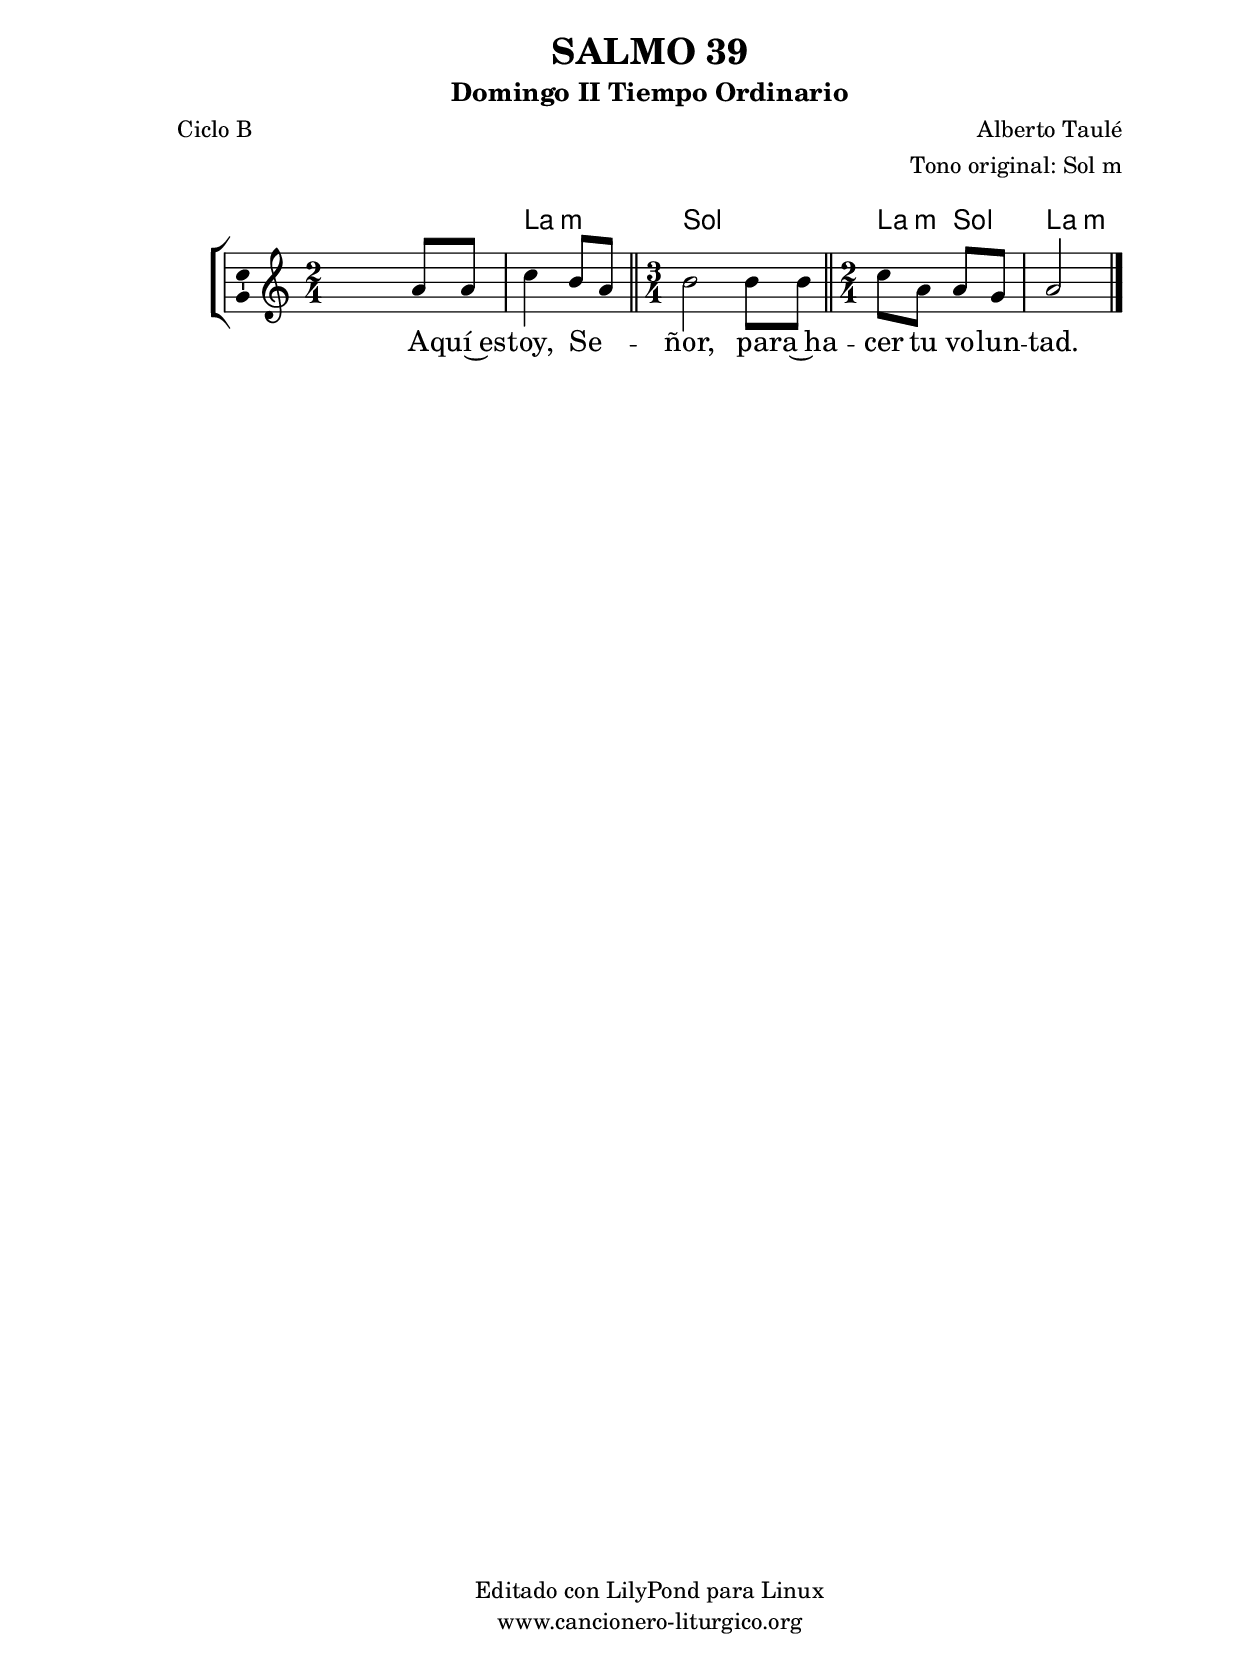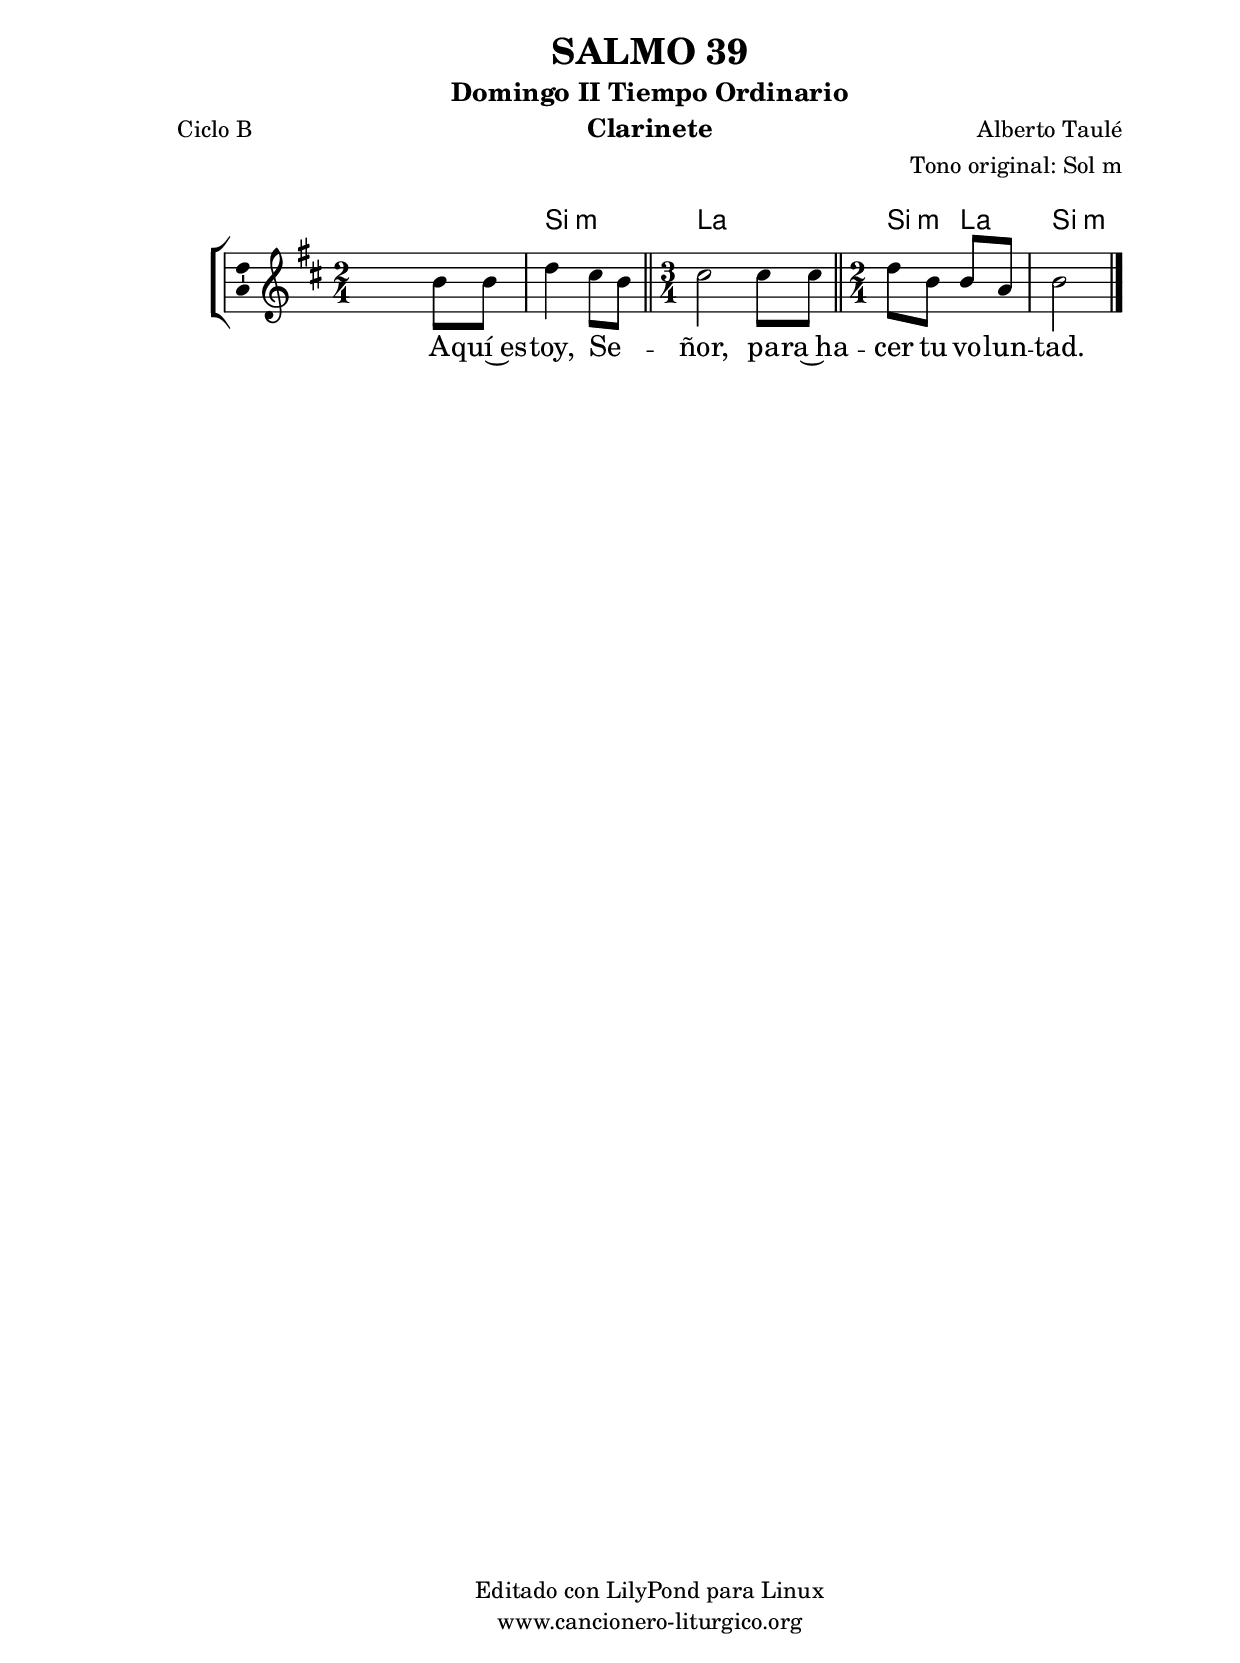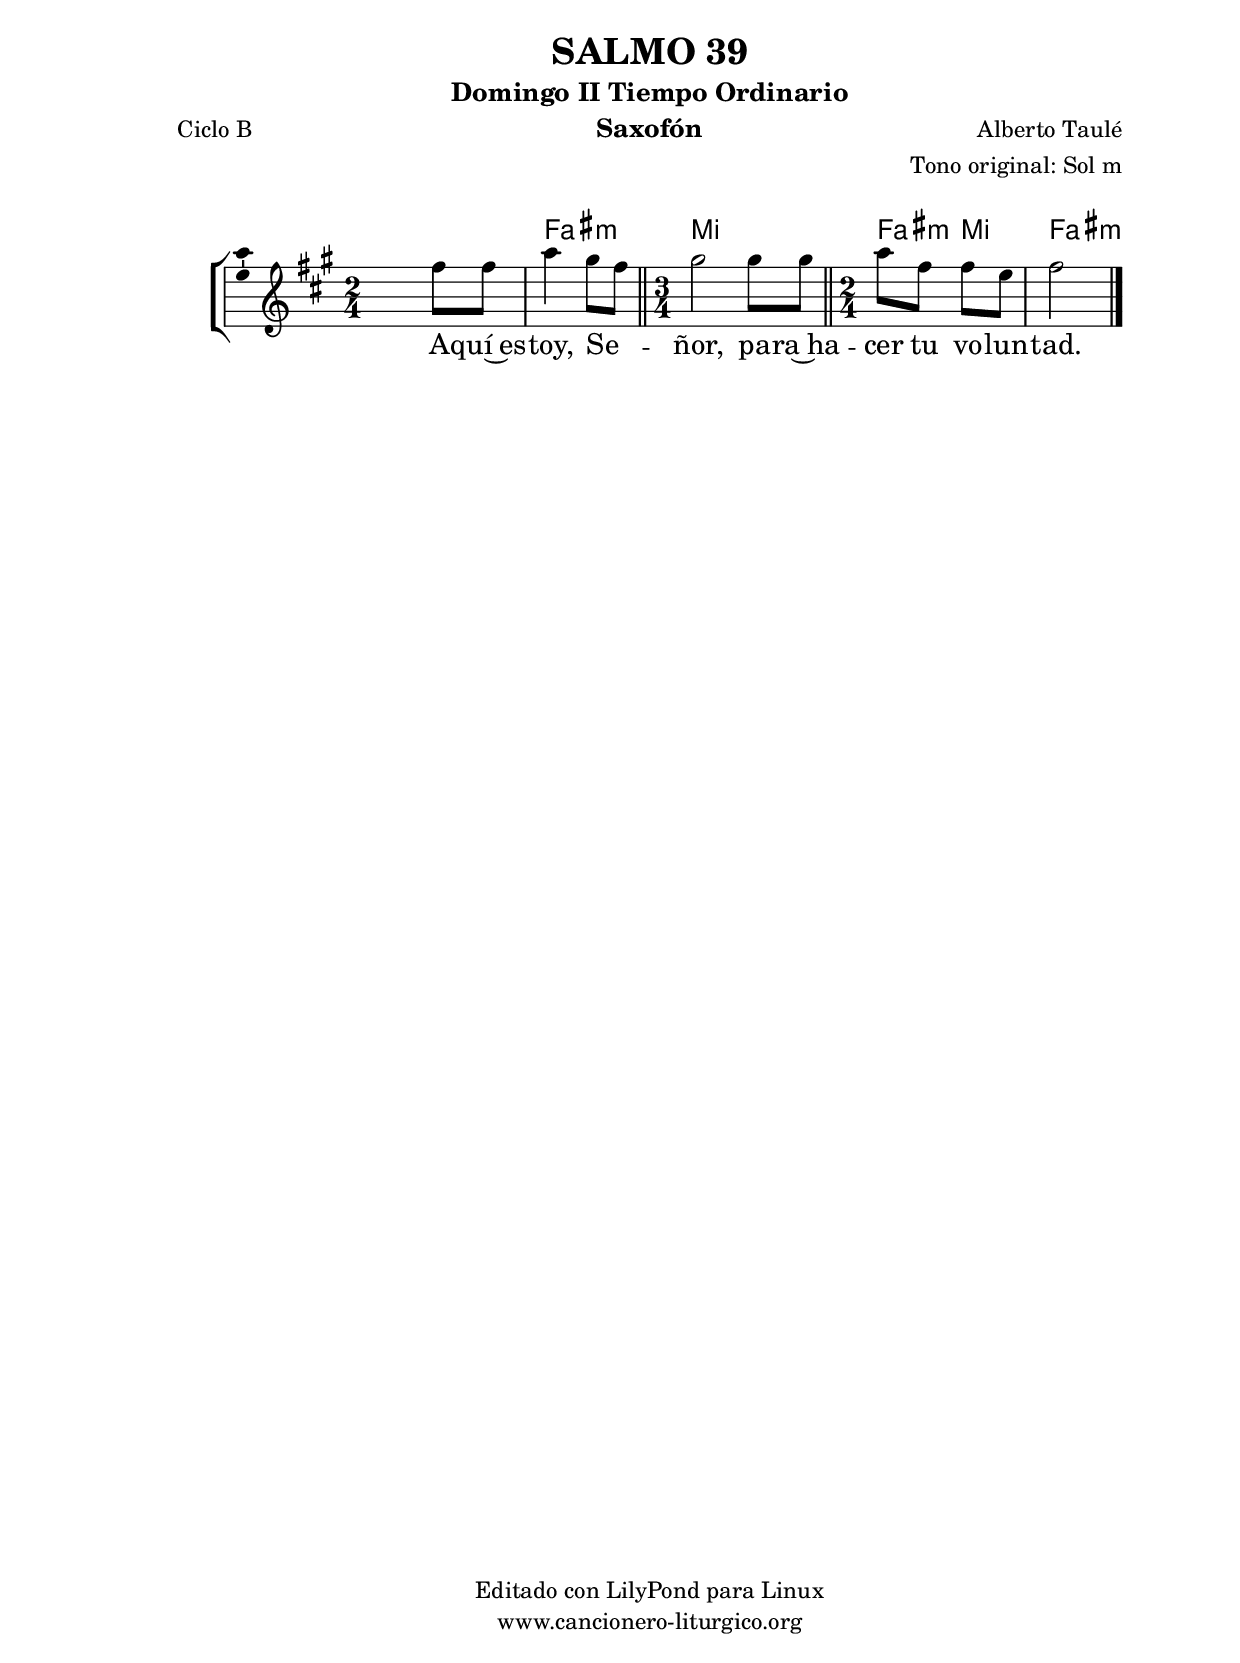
%
%para convertir .midi en .wav:
%timidity filename.midi -Ow -o finename.wav
%
%
%Para convertir de .wav a .mp3:
%lame -h -m j filename.wav
%
%
%para escuchar el midi:
%timidity nombrefichero.midi
%


%versión de lilypond para la que se ha escrito esta partitura:
\version "2.16.0"

	%Tamaño papel
	#(set-default-paper-size "a4")
	%Tamaño partitura
	#(set-global-staff-size 20)
	%No responde al pulsar sobre una nota
	#(ly:set-option 'point-and-click #f)

%parámetros del encabezamiento:
\header {
	title = "SALMO 39"
	subtitle = "Domingo II Tiempo Ordinario"
	composer = "Alberto Taulé"
	poet = "Ciclo B"
	meter = ""
	arranger = "Tono original: Sol m"
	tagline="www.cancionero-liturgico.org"
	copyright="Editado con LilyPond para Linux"
	tiempo = "Ordinario"
	usos = "Salmo"
	letra = "Aquí estoy, Señor, para hacer tu voluntad."
	}

%parámetros asociados al papel:
\paper  {
	oddHeaderMarkup = \markup {\fill-line { \on-the-fly #not-first-page \fromproperty #'header:title \on-the-fly #not-first-page \fromproperty #'header:composer }}
	evenHeaderMarkup = \markup {\fill-line { \fromproperty #'header:composer \fromproperty #'header:title }}
	#(set-paper-size "a4")
	print-page-number = ##f
	first-page-number = 1
	print-first-page-number = ##f
%	head-separation = 3.0 \cm
	top-margin = 2.0 \cm
	bottom-margin = 0.5\cm
%%%	bottom-margin = -1.0\cm
	left-margin = 3.0 \cm
	line-width = 16.0 \cm 
	indent = 8\mm
	interscoreline = 2.\mm
	between-system-space = 15\mm
%	para que las partituras no llenen la hoja:
	ragged-bottom = ##t
%	idem para la última hoja:
	ragged-last-bottom = ##f
%	para que las partituras llenen el ancho del papel:
	ragged-last = ##f
	after-title-space = 2.5 \cm
%page-count=1
%system-count=8

	%Flexible Vertical Spacing
%	markup-markup-spacing =
%	#'((basic-distance . 15) (minimum-distance . 15) (padding . 3))
	markup-system-spacing =
	#'((basic-distance . 15) (minimum-distance . 15) (padding . 3))
	system-system-spacing =
	#'((basic-distance . 15) (minimum-distance . 15) (padding . 3))
	score-system-spacing =
	#'((basic-distance . 15) (minimum-distance . 15) (padding . 5))
%	top-system-spacing = % header
%	#'((basic-distance . 8) (minimum-distance . 0) (padding . 3))
%	top-markup-spacing =
%	#'((basic-distance . 20) (minimum-distance . 20) (padding . 3))
	last-bottom-spacing = % footer
	#'((basic-distance . 5) (minimum-distance . 5) (padding . 3))
%	score-markup-spacing =
%	#'((basic-distance . 16) (minimum-distance . 13) (padding . 3))

	}


%parámetros que afectan a toda la partitura:
global =  {
	%clave de sol (G):
	\clef G
	%armadura:
	\transpose bes c'
	\key g \minor
	\tempo 4=80
	\set Score.tempoHideNote = ##t
	}


acordes = {
	\italianChords
	\chordmode {
	\transpose bes c'
{

s2 g2:m f2. g4:m f g2:m

	}
	}
}

melodia = 
	\transpose bes c'
{
	\relative c''{

\time 2/4
s4 g8 g
bes4 a8 g

\bar "||"
\time 3/4
a2 a8 a

\bar "||"
\time 2/4
bes8 g g f
g2

	\bar "|."
	}
	}


texto = \lyricmode {
A -- quí~es -- toy, Se -- _ ñor, pa -- ra~ha -- cer tu vo -- lun -- tad.
	}


acordesStaff = \context ChordNames = acordesStaff <<
	\set chordChanges = ##t
	\acordes
	>>


vozStaff = \context Voice = vozStaff
\with {\consists "Ambitus_engraver"}
<<
%	\set Staff.instrumentName = ""
%	\set Staff.shortInstrumentName = ""
%	\set Staff.midiInstrument = #"clarinet"
%	\set Staff.midiInstrument = #"cello"
%	\set Staff.midiInstrument = #"flute"
	\set Staff.midiInstrument = #"electric guitar (jazz)"
%	\set Staff.midiInstrument = #"english horn"
%	\set Staff.midiInstrument = #"violin"
%	\set Staff.midiInstrument = #"glockenspiel"
	\set Staff.midiMinimumVolume = #0.7
	\set Staff.midiMaximumVolume = #0.9
	\global
	\melodia
	>>


textoStaff = \context Lyrics = textoStaff <<
	\lyricsto vozStaff \texto
	>>

\book {
	\score {
		\context ChoirStaff {
			\override StaffGroup.SystemStartBracket #'collapse-height = #1
			\override Score.SystemStartBar #'collapse-height = #1
			<<
			\acordesStaff
			\vozStaff
			\textoStaff
			>>
			}
		\layout {
	    		\context {
				\Lyrics
				\override LyricText #'font-size = #2
				}
	   		 \context {
				\Score
				%fontSize = #3
				\override StaffSymbol #'staff-space = #(magstep +3)
				%\override Beam #'thickness = #0.55
				%\override SpacingSpanner #'spacing-increment = #1.0
				%\override Slur #'height-limit = #1.5
				}
			}
		}
	\score {
		\unfoldRepeats
		\context ChoirStaff {
			<<
			\acordesStaff
			\vozStaff
			>>
			}
		\midi {
	  		\context {
	  			\Score
				tempoWholesPerMinute = #(ly:make-moment 70 4)
				}
			}
		}
	}

%Partitura para clarinete
#(define output-suffix "C")
\book {
	\header{
		instrument = "Clarinete"
		}
	\score {
		\context ChoirStaff {
			\override StaffGroup.SystemStartBracket #'collapse-height = #1
			\override Score.SystemStartBar #'collapse-height = #1
\transpose c d
			<<
			\acordesStaff
			\vozStaff
			\textoStaff
			>>
			}
		\layout {
	    		\context {
				\Lyrics
				\override LyricText #'font-size = #2
				}
	   		 \context {
				\Score
				%fontSize = #3
				\override StaffSymbol #'staff-space = #(magstep +3)
				%\override Beam #'thickness = #0.55
				%\override SpacingSpanner #'spacing-increment = #1.0
				%\override Slur #'height-limit = #1.5
				}
			}
		}
	}

%Partitura para saxofón
#(define output-suffix "S")
\book {
	\header{
		instrument = "Saxofón"
		}
	\score {
		\context ChoirStaff {
			\override StaffGroup.SystemStartBracket #'collapse-height = #1
			\override Score.SystemStartBar #'collapse-height = #1
\transpose c a
			<<
			\acordesStaff
			\vozStaff
			\textoStaff
			>>
			}
		\layout {
	    		\context {
				\Lyrics
				\override LyricText #'font-size = #2
				}
	   		 \context {
				\Score
				%fontSize = #3
				\override StaffSymbol #'staff-space = #(magstep +3)
				%\override Beam #'thickness = #0.55
				%\override SpacingSpanner #'spacing-increment = #1.0
				%\override Slur #'height-limit = #1.5
				}
			}
		}
	}

